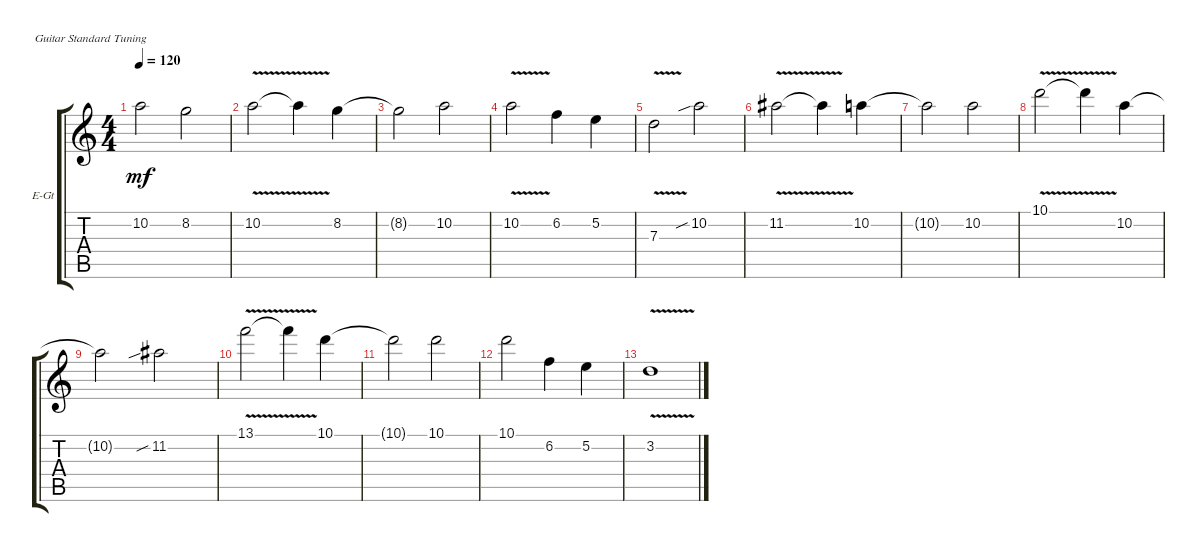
\bracketExtendMode groupsimilarinstruments
\firstSystemTrackNameOrientation horizontal
\otherSystemsTrackNameOrientation horizontal
\track ("Electric Guitar (Solo)" "E-Gt") {instrument distortionguitar}
\staff {score tabs}
\tuning (E4 B3 G3 D3 A2 E2)
\ts (4 4)
\tempo 120
\clef g2
\ks c
10.2{t}.2{dy mf} 8.2.2 |
10.2{v}.2 10.2{t}.4 8.2.4 |
8.2{t}.2 10.2.2 |
10.2{v}.2 6.2.4 5.2.4 |
7.3{v}.2 10.2{sib}.2 |
11.2{v}.2 11.2{t}.4 10.2.4 |
10.2{t}.2 10.2.2 |
10.1{v}.2 10.1{t}.4 10.2.4 |
10.2{t}.2 11.2{sib}.2 |
13.1{v}.2 13.1{t}.4 10.1.4 |
10.1{t}.2 10.1.2 |
10.1.2 6.2.4 5.2.4 |
3.2{v}.1
